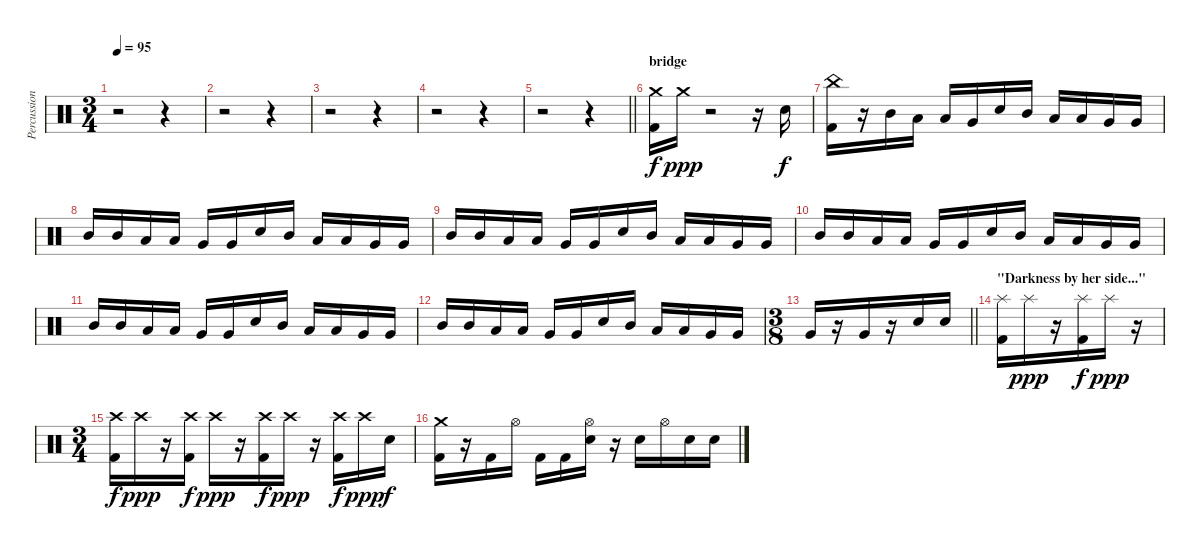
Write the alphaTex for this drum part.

\track ("Percussion" "Percussion") {instrument percussion}
\staff {score}
\articulation defaults
\ts (3 4)
\tempo 95
\clef neutral
\ks c
r.2{dy f} r.4 |
r.2 r.4 |
r.2 r.4 |
r.2 r.4 |
\barLineRight lightlight
r.2 r.4 |
\section ("" "bridge")
("Crash medium (hit)" "Kick (hit) 2").16 "Crash medium (hit)".16{dy ppp} r.2 r.16 "Electric Snare (hit)".16{dy f} |
("China (hit)" "Kick (hit) 2").16 r.16 "Mid Tom (hit)".16 "Low Tom (hit)".16 "Low Tom (hit)".16 "Very Low Tom (hit)".16 "Electric Snare (hit)".16 "Mid Tom (hit)".16 "Low Tom (hit)".16 "Low Tom (hit)".16 "Very Low Tom (hit)".16 "Very Low Tom (hit)".16 |
"Mid Tom (hit)".16 "Mid Tom (hit)".16 "Low Tom (hit)".16 "Low Tom (hit)".16 "Very Low Tom (hit)".16 "Very Low Tom (hit)".16 "Electric Snare (hit)".16 "Mid Tom (hit)".16 "Low Tom (hit)".16 "Low Tom (hit)".16 "Very Low Tom (hit)".16 "Very Low Tom (hit)".16 |
"Mid Tom (hit)".16 "Mid Tom (hit)".16 "Low Tom (hit)".16 "Low Tom (hit)".16 "Very Low Tom (hit)".16 "Very Low Tom (hit)".16 "Electric Snare (hit)".16 "Mid Tom (hit)".16 "Low Tom (hit)".16 "Low Tom (hit)".16 "Very Low Tom (hit)".16 "Very Low Tom (hit)".16 |
"Mid Tom (hit)".16 "Mid Tom (hit)".16 "Low Tom (hit)".16 "Low Tom (hit)".16 "Very Low Tom (hit)".16 "Very Low Tom (hit)".16 "Electric Snare (hit)".16 "Mid Tom (hit)".16 "Low Tom (hit)".16 "Low Tom (hit)".16 "Very Low Tom (hit)".16 "Very Low Tom (hit)".16 |
"Mid Tom (hit)".16 "Mid Tom (hit)".16 "Low Tom (hit)".16 "Low Tom (hit)".16 "Very Low Tom (hit)".16 "Very Low Tom (hit)".16 "Electric Snare (hit)".16 "Mid Tom (hit)".16 "Low Tom (hit)".16 "Low Tom (hit)".16 "Very Low Tom (hit)".16 "Very Low Tom (hit)".16 |
"Mid Tom (hit)".16 "Mid Tom (hit)".16 "Low Tom (hit)".16 "Low Tom (hit)".16 "Very Low Tom (hit)".16 "Very Low Tom (hit)".16 "Electric Snare (hit)".16 "Mid Tom (hit)".16 "Low Tom (hit)".16 "Low Tom (hit)".16 "Very Low Tom (hit)".16 "Very Low Tom (hit)".16 |
\ts (3 8)
\barLineRight lightlight "Very Low Tom (hit)".16
r.16 "Very Low Tom (hit)".16 r.16 "Electric Snare (hit)".16 "Electric Snare (hit)".16 |
\section ("" "\"Darkness by her side...\"")
("Splash (hit)" "Kick (hit) 2").16 "Splash (hit)".16{dy ppp} r.16 ("Splash (hit)" "Kick (hit) 2").16{dy f} "Splash (hit)".16{dy ppp} r.16 |
\ts (3 4)
("Crash high (hit)" "Kick (hit) 2").16{dy f} "Crash high (hit)".16{dy ppp} r.16 ("Crash high (hit)" "Kick (hit) 2").16{dy f} "Crash high (hit)".16{dy ppp} r.16 ("Crash high (hit)" "Kick (hit) 2").16{dy f} "Crash high (hit)".16{dy ppp} r.16 ("Crash high (hit)" "Kick (hit) 2").16{dy f} "Crash high (hit)".16{dy ppp} "Electric Snare (hit)".16{dy f} |
("Crash medium (hit)" "Kick (hit) 2").16 r.16 "Kick (hit) 2".16 "Hi-Hat (open)".16 "Kick (hit) 2".16 "Kick (hit) 2".16 ("Hi-Hat (open)" "Electric Snare (hit)").16 r.16 "Electric Snare (hit)".16 "Hi-Hat (open)".16 "Electric Snare (hit)".16 "Electric Snare (hit)".16
